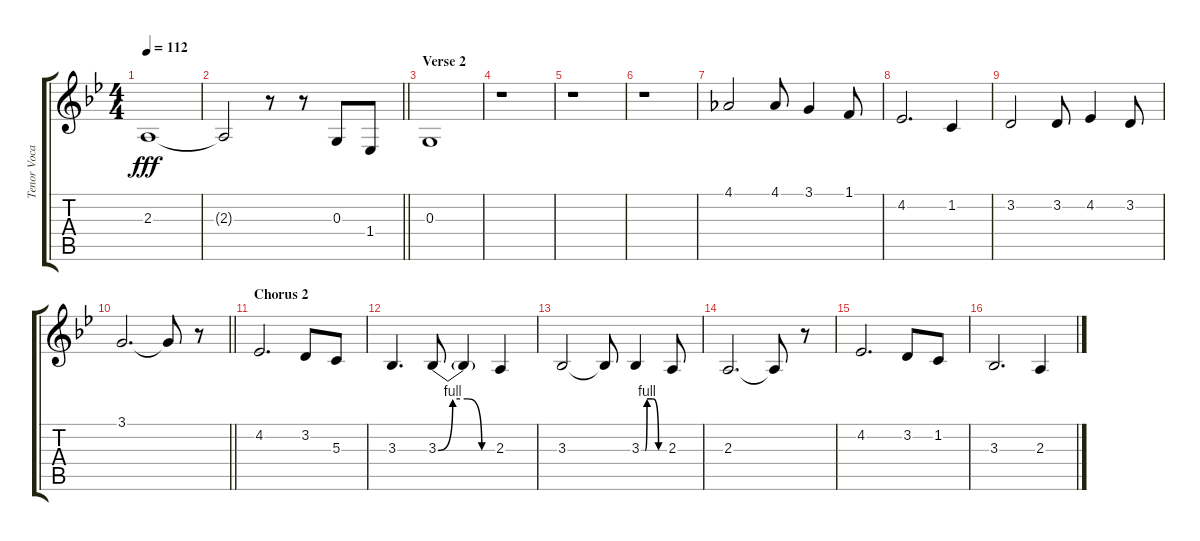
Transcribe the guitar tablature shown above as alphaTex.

\track ("Tenor Vocals - Ville" "Tenor Voca") {instrument tenorsax}
\staff {score tabs}
\tuning (E4 B3 G3 D3 A2 E2) {hide}
\ts (4 4)
\tempo 112
\clef g2
\ks bb
2.3.1{dy fff} |
\barLineRight lightlight
2.3{t}.2 r.8 r.8 0.3.8 1.4.8 |
\section ("" "Verse 2")
0.3.1 |
r.1 |
r.1 |
r.1 |
4.1.2 4.1.8 3.1.4 1.1.8 |
4.2.2{d} 1.2.4 |
3.2.2 3.2.8 4.2.4 3.2.8 |
\barLineRight lightlight
3.1.2{d} 3.1{t}.8 r.8 |
\section ("" "Chorus 2")
4.2.2{d} 3.2.8 5.3.8 |
3.3.4{d} 3.3{be (custom 0 0 15 4 30 4 45 0 60 0)}.8 3.3{t}.4 2.3.4 |
3.3.2 3.3{t}.8 3.3{be (custom 0 0 10 0 15 4 30 4 45 0 60 0)}.4 2.3.8 |
2.3.2{d} 2.3{t}.8 r.8 |
4.2.2{d} 3.2.8 1.2.8 |
3.3.2{d} 2.3.4
